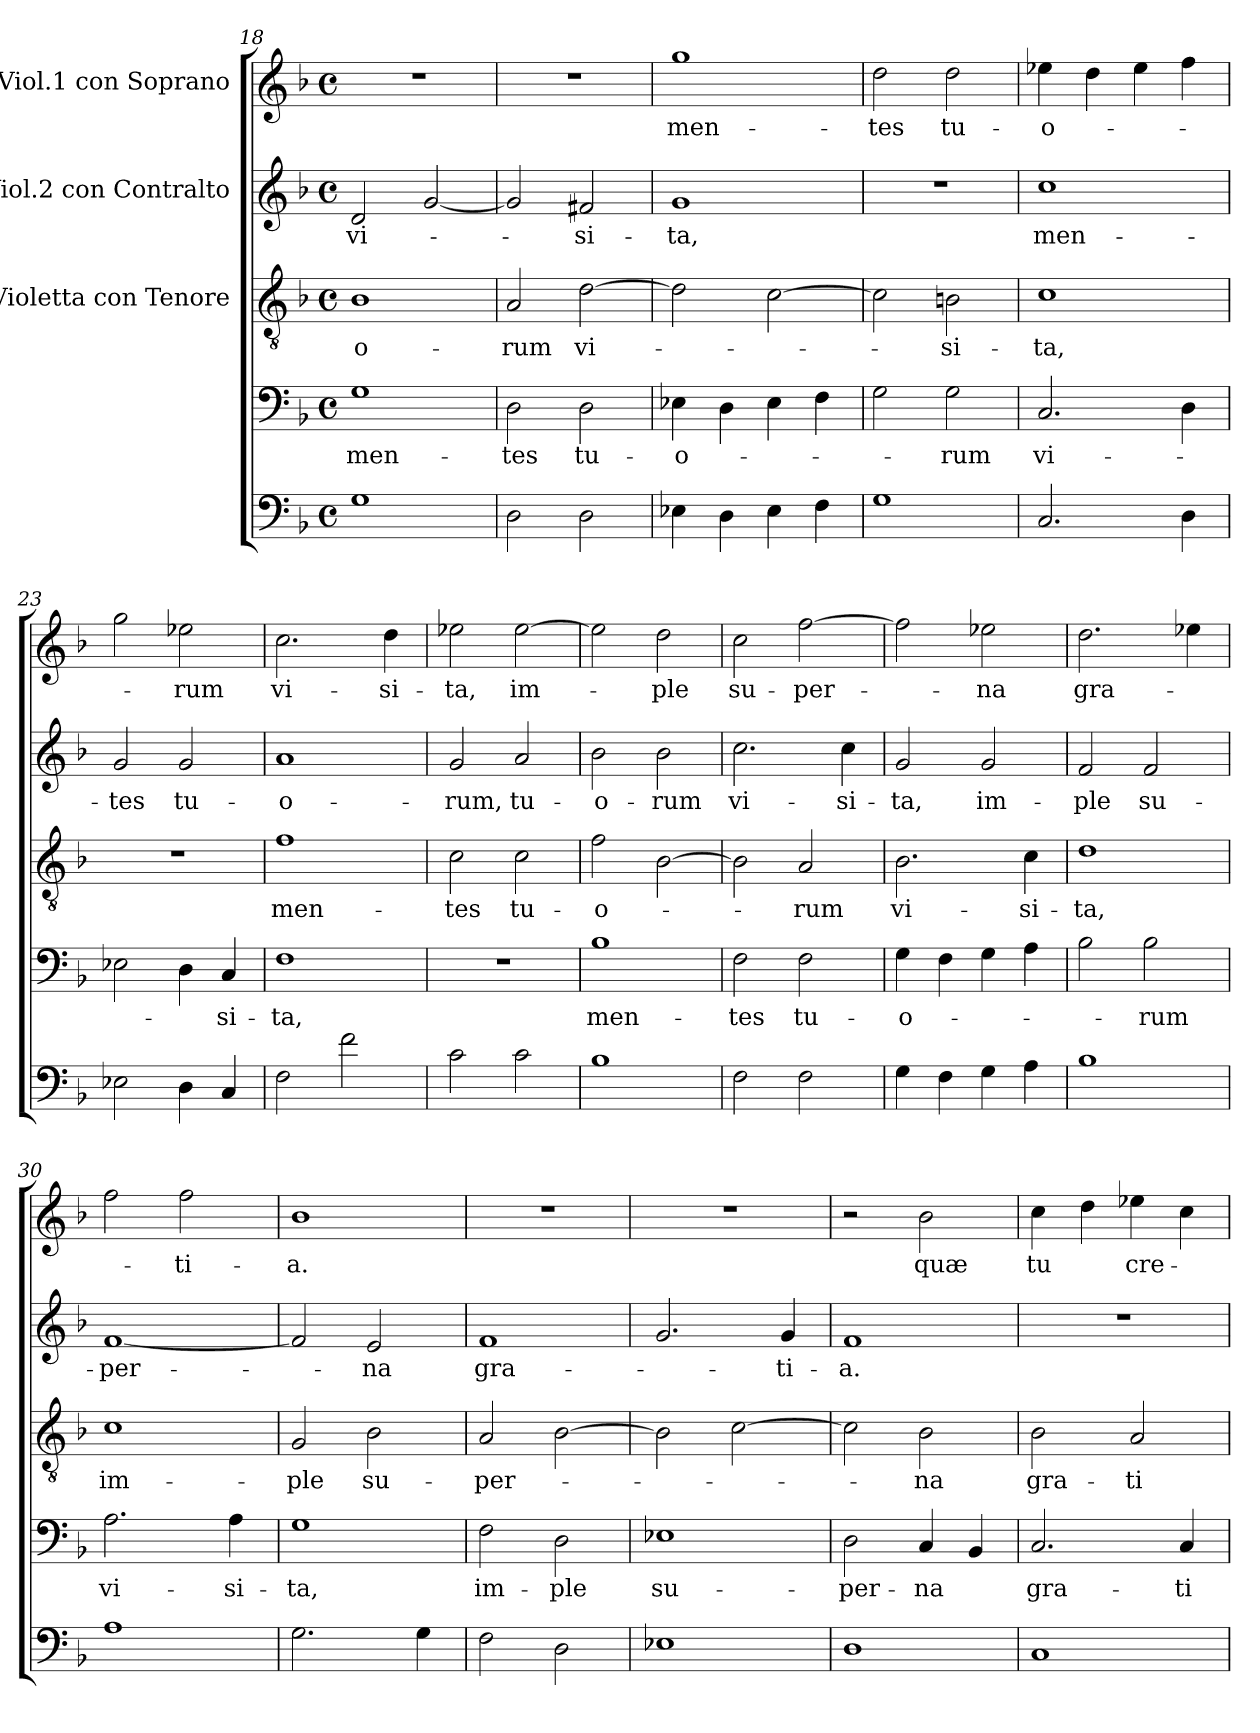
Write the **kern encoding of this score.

**kern	**kern	**text	**kern	**text	**kern	**text	**kern	**text
*part5	*part4	*part4	*part3	*part3	*part2	*part2	*part1	*part1
*staff5	*staff4	*staff4	*staff3	*staff3	*staff2	*staff2	*staff1	*staff1
*	*	*	*I"Violetta con Tenore	*	*I"Viol.2 con Contralto	*	*I"Viol.1 con Soprano	*
*clefF4	*clefF4	*	*clefGv2	*	*clefG2	*	*clefG2	*
*k[b-]	*k[b-]	*	*k[b-]	*	*k[b-]	*	*k[b-]	*
*F:	*F:	*	*F:	*	*F:	*	*F:	*
*M4/4	*M4/4	*	*M4/4	*	*M4/4	*	*M4/4	*
*met(c)	*met(c)	*	*met(c)	*	*met(c)	*	*met(c)	*
=18	=18	=18	=18	=18	=18	=18	=18	=18
!	!	!LO:LY:b	!	!LO:LY:b	!	!LO:LY:b	!	!
1G	1G	men-	1B-	-o-	2d/	vi-	1r	.
.	.	.	.	.	[2g/	.	.	.
=19	=19	=19	=19	=19	=19	=19	=19	=19
!	!	!LO:LY:b	!	!LO:LY:b	!	!	!	!
2D\	2D\	-tes	2A/	-rum	2g/]	.	1r	.
!	!	!LO:LY:b	!	!LO:LY:b	!	!LO:LY:b	!	!
2D\	2D\	tu-	[2d\	vi-	2f#X/	-si-	.	.
=20	=20	=20	=20	=20	=20	=20	=20	=20
!	!	!LO:LY:b	!	!	!	!LO:LY:b	!	!LO:LY:b
4E-X\	4E-X\	-o-	2d\]	.	1g	-ta,	1gg	men-
4D\	4D\	.	.	.	.	.	.	.
4E-\	4E-\	.	[2c\	.	.	.	.	.
4F\	4F\	.	.	.	.	.	.	.
=21	=21	=21	=21	=21	=21	=21	=21	=21
!	!	!	!	!	!	!	!	!LO:LY:b
1G	2G\	.	2c\]	.	1r	.	2dd\	-tes
!	!	!LO:LY:b	!	!LO:LY:b	!	!	!	!LO:LY:b
.	2G\	-rum	2Bn\	-si-	.	.	2dd\	tu-
=22	=22	=22	=22	=22	=22	=22	=22	=22
!	!	!LO:LY:b	!	!LO:LY:b	!	!LO:LY:b	!	!LO:LY:b
2.C/	2.C/	vi-	1c	-ta,	1cc	men-	4ee-X\	-o-
.	.	.	.	.	.	.	4dd\	.
.	.	.	.	.	.	.	4ee-\	.
4D\	4D\	.	.	.	.	.	4ff\	.
!!LO:LB:g=z
=23	=23	=23	=23	=23	=23	=23	=23	=23
!	!	!	!	!	!	!LO:LY:b	!	!
2E-X\	2E-X\	.	1r	.	2g/	-tes	2gg\	.
!	!	!	!	!	!	!LO:LY:b	!	!LO:LY:b
4D\	4D\	.	.	.	2g/	tu-	2ee-X\	-rum
!	!	!LO:LY:b	!	!	!	!	!	!
4C/	4C/	-si-	.	.	.	.	.	.
=24	=24	=24	=24	=24	=24	=24	=24	=24
!	!	!LO:LY:b	!	!LO:LY:b	!	!LO:LY:b	!	!LO:LY:b
2F\	1F	-ta,	1f	men-	1a	-o-	2.cc\	vi-
2f\	.	.	.	.	.	.	.	.
!	!	!	!	!	!	!	!	!LO:LY:b
.	.	.	.	.	.	.	4dd\	-si-
=25	=25	=25	=25	=25	=25	=25	=25	=25
!	!	!	!	!LO:LY:b	!	!LO:LY:b	!	!LO:LY:b
2c\	1r	.	2c\	-tes	2g/	-rum,	2ee-X\	-ta,
!	!	!	!	!LO:LY:b	!	!LO:LY:b	!	!LO:LY:b
2c\	.	.	2c\	tu-	2a/	tu-	[2ee-\	im-
=26	=26	=26	=26	=26	=26	=26	=26	=26
!	!	!LO:LY:b	!	!LO:LY:b	!	!LO:LY:b	!	!
1B-	1B-	men-	2f\	-o-	2b-\	-o-	2ee-\]	.
!	!	!	!	!	!	!LO:LY:b	!	!LO:LY:b
.	.	.	[2B-\	.	2b-\	-rum	2dd\	-ple
=27	=27	=27	=27	=27	=27	=27	=27	=27
!	!	!LO:LY:b	!	!	!	!LO:LY:b	!	!LO:LY:b
2F\	2F\	-tes	2B-\]	.	2.cc\	vi-	2cc\	su-
!	!	!LO:LY:b	!	!LO:LY:b	!	!	!	!LO:LY:b
2F\	2F\	tu-	2A/	-rum	.	.	[2ff\	-per-
!	!	!	!	!	!	!LO:LY:b	!	!
.	.	.	.	.	4cc\	-si-	.	.
=28	=28	=28	=28	=28	=28	=28	=28	=28
!	!	!LO:LY:b	!	!LO:LY:b	!	!LO:LY:b	!	!
4G\	4G\	-o-	2.B-\	vi-	2g/	-ta,	2ff\]	.
4F\	4F\	.	.	.	.	.	.	.
!	!	!	!	!	!	!LO:LY:b	!	!LO:LY:b
4G\	4G\	.	.	.	2g/	im-	2ee-X\	-na
!	!	!	!	!LO:LY:b	!	!	!	!
4A\	4A\	.	4c\	-si-	.	.	.	.
=29	=29	=29	=29	=29	=29	=29	=29	=29
!	!	!	!	!LO:LY:b	!	!LO:LY:b	!	!LO:LY:b
1B-	2B-\	.	1d	-ta,	2f/	-ple	2.dd\	gra-
!	!	!LO:LY:b	!	!	!	!LO:LY:b	!	!
.	2B-\	-rum	.	.	2f/	su-	.	.
.	.	.	.	.	.	.	4ee-X\	.
=30	=30	=30	=30	=30	=30	=30	=30	=30
!	!	!LO:LY:b	!	!LO:LY:b	!	!LO:LY:b	!	!
1A	2.A\	vi-	1c	im-	[1f	-per-	2ff\	.
!	!	!	!	!	!	!	!	!LO:LY:b
.	.	.	.	.	.	.	2ff\	-ti-
!	!	!LO:LY:b	!	!	!	!	!	!
.	4A\	-si-	.	.	.	.	.	.
!!LO:LB:g=z
=31	=31	=31	=31	=31	=31	=31	=31	=31
!	!	!LO:LY:b	!	!LO:LY:b	!	!	!	!LO:LY:b
2.G\	1G	-ta,	2G/	-ple	2f/]	.	1b-	-a.
!	!	!	!	!LO:LY:b	!	!LO:LY:b	!	!
.	.	.	2B-\	su-	2e/	-na	.	.
4G\	.	.	.	.	.	.	.	.
=32	=32	=32	=32	=32	=32	=32	=32	=32
!	!	!LO:LY:b	!	!LO:LY:b	!	!LO:LY:b	!	!
2F\	2F\	im-	2A/	-per-	1f	gra-	1r	.
!	!	!LO:LY:b	!	!	!	!	!	!
2D\	2D\	-ple	[2B-\	.	.	.	.	.
=33	=33	=33	=33	=33	=33	=33	=33	=33
!	!	!LO:LY:b	!	!	!	!	!	!
1E-X	1E-X	su-	2B-\]	.	2.g/	.	1r	.
.	.	.	[2c\	.	.	.	.	.
!	!	!	!	!	!	!LO:LY:b	!	!
.	.	.	.	.	4g/	-ti-	.	.
=34	=34	=34	=34	=34	=34	=34	=34	=34
!	!	!LO:LY:b	!	!	!	!LO:LY:b	!	!
1D	2D\	-per-	2c\]	.	1f	-a.	2r	.
!	!	!LO:LY:b	!	!LO:LY:b	!	!	!	!LO:LY:b
.	4C/	-na	2B-\	-na	.	.	2b-\	quæ
.	4BB-/	.	.	.	.	.	.	.
=35	=35	=35	=35	=35	=35	=35	=35	=35
!	!	!LO:LY:b	!	!LO:LY:b	!	!	!	!LO:LY:b
1C	2.C/	gra-	2B-\	gra-	1r	.	4cc\	tu
.	.	.	.	.	.	.	4dd\	.
!	!	!	!	!LO:LY:b	!	!	!	!LO:LY:b
.	.	.	2A/	-ti-	.	.	4ee-X\	cre-
!	!	!LO:LY:b	!	!	!	!	!	!
.	4C/	-ti-	.	.	.	.	4cc\	.
=	=	=	=	=	=	=	=	=
*-	*-	*-	*-	*-	*-	*-	*-	*-
